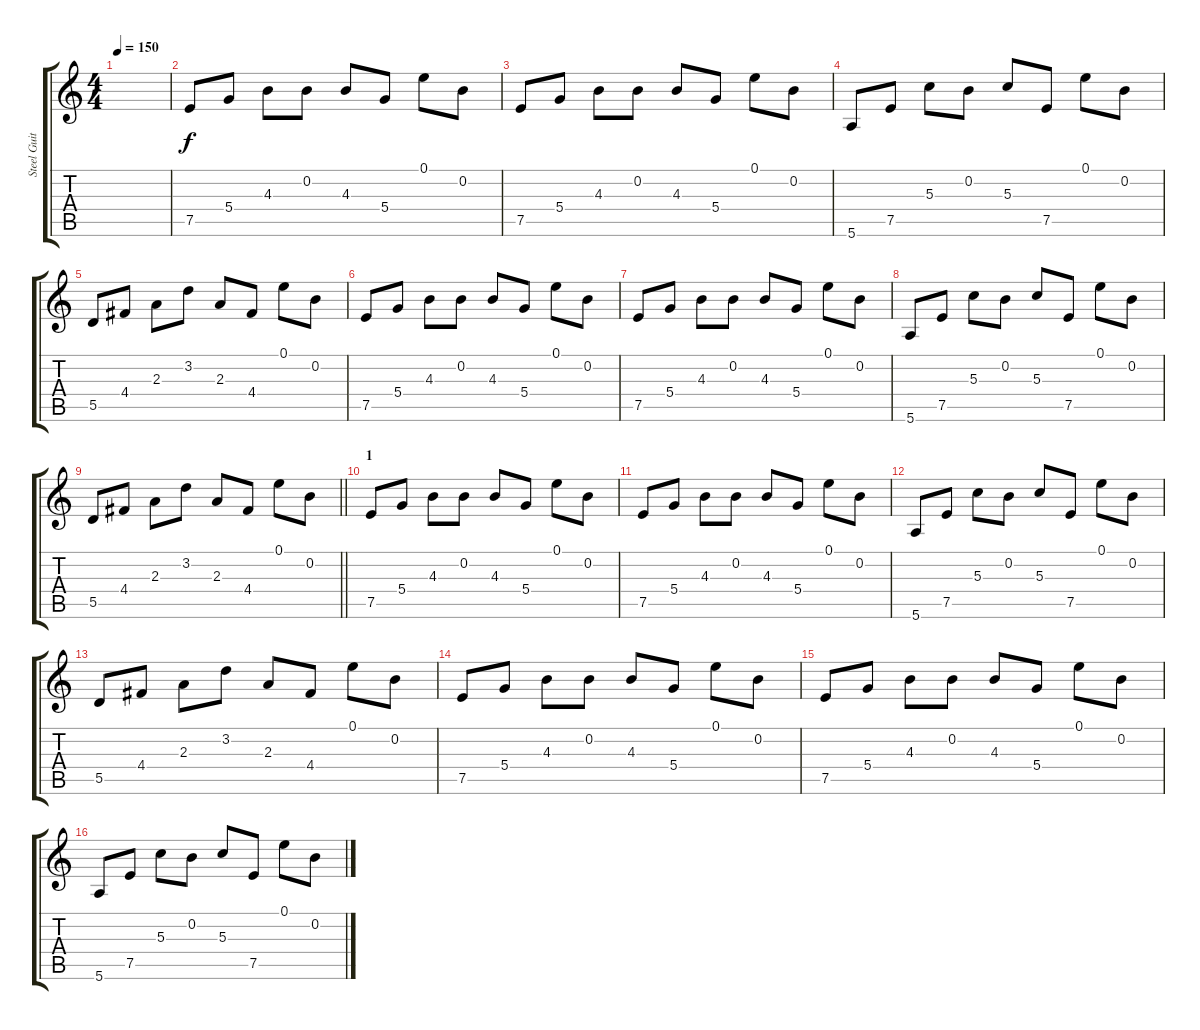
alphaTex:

\track ("Steel Guitar" "Steel Guit") {instrument acousticguitarsteel}
\staff {score tabs}
\tuning (E4 B3 G3 D3 A2 E2) {hide}
\ts (4 4)
\tempo 150
\clef g2
\ks c
|
7.5.8 5.4.8 4.3.8 0.2.8 4.3.8 5.4.8 0.1.8 0.2.8 |
7.5.8 5.4.8 4.3.8 0.2.8 4.3.8 5.4.8 0.1.8 0.2.8 |
5.6.8 7.5.8 5.3.8 0.2.8 5.3.8 7.5.8 0.1.8 0.2.8 |
5.5.8 4.4.8 2.3.8 3.2.8 2.3.8 4.4.8 0.1.8 0.2.8 |
7.5.8 5.4.8 4.3.8 0.2.8 4.3.8 5.4.8 0.1.8 0.2.8 |
7.5.8 5.4.8 4.3.8 0.2.8 4.3.8 5.4.8 0.1.8 0.2.8 |
5.6.8 7.5.8 5.3.8 0.2.8 5.3.8 7.5.8 0.1.8 0.2.8 |
\barLineRight lightlight
5.5.8 4.4.8 2.3.8 3.2.8 2.3.8 4.4.8 0.1.8 0.2.8 |
\section ("" "1")
7.5.8 5.4.8 4.3.8 0.2.8 4.3.8 5.4.8 0.1.8 0.2.8 |
7.5.8 5.4.8 4.3.8 0.2.8 4.3.8 5.4.8 0.1.8 0.2.8 |
5.6.8 7.5.8 5.3.8 0.2.8 5.3.8 7.5.8 0.1.8 0.2.8 |
5.5.8 4.4.8 2.3.8 3.2.8 2.3.8 4.4.8 0.1.8 0.2.8 |
7.5.8 5.4.8 4.3.8 0.2.8 4.3.8 5.4.8 0.1.8 0.2.8 |
7.5.8 5.4.8 4.3.8 0.2.8 4.3.8 5.4.8 0.1.8 0.2.8 |
5.6.8 7.5.8 5.3.8 0.2.8 5.3.8 7.5.8 0.1.8 0.2.8
